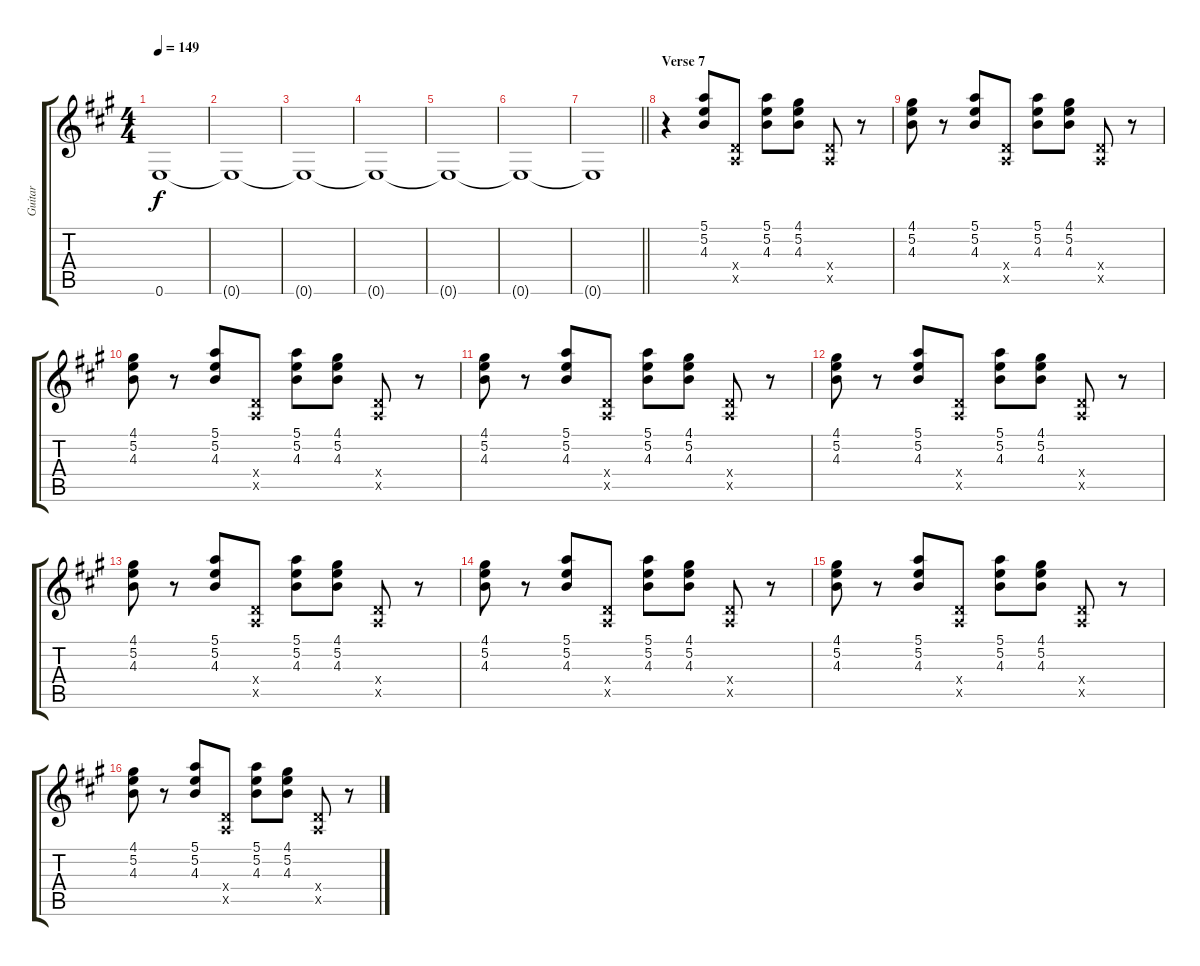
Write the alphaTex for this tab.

\track ("Guitar" "Guitar") {instrument electricguitarclean}
\staff {score tabs}
\tuning (E4 B3 G3 D3 A2 E2) {hide}
\ts (4 4)
\tempo 149
\clef g2
\ks f#minor
0.6{t}.1{dy f} |
0.6{t}.1 |
0.6{t}.1 |
0.6{t}.1 |
0.6{t}.1 |
0.6{t}.1 |
\barLineRight lightlight
0.6{t}.1 |
\section ("" "Verse 7")
r.4{instrument electricguitarclean} (5.1 5.2 4.3).8 (0.4{x} 0.5{x}).8 (5.1 5.2 4.3).8 (4.1 5.2 4.3).8 (0.4{x} 0.5{x}).8 r.8 |
(4.1 5.2 4.3).8 r.8 (5.1 5.2 4.3).8 (0.4{x} 0.5{x}).8 (5.1 5.2 4.3).8 (4.1 5.2 4.3).8 (0.4{x} 0.5{x}).8 r.8 |
(4.1 5.2 4.3).8 r.8 (5.1 5.2 4.3).8 (0.4{x} 0.5{x}).8 (5.1 5.2 4.3).8 (4.1 5.2 4.3).8 (0.4{x} 0.5{x}).8 r.8 |
(4.1 5.2 4.3).8 r.8 (5.1 5.2 4.3).8 (0.4{x} 0.5{x}).8 (5.1 5.2 4.3).8 (4.1 5.2 4.3).8 (0.4{x} 0.5{x}).8 r.8 |
(4.1 5.2 4.3).8 r.8 (5.1 5.2 4.3).8 (0.4{x} 0.5{x}).8 (5.1 5.2 4.3).8 (4.1 5.2 4.3).8 (0.4{x} 0.5{x}).8 r.8 |
(4.1 5.2 4.3).8 r.8 (5.1 5.2 4.3).8 (0.4{x} 0.5{x}).8 (5.1 5.2 4.3).8 (4.1 5.2 4.3).8 (0.4{x} 0.5{x}).8 r.8 |
(4.1 5.2 4.3).8 r.8 (5.1 5.2 4.3).8 (0.4{x} 0.5{x}).8 (5.1 5.2 4.3).8 (4.1 5.2 4.3).8 (0.4{x} 0.5{x}).8 r.8 |
(4.1 5.2 4.3).8 r.8 (5.1 5.2 4.3).8 (0.4{x} 0.5{x}).8 (5.1 5.2 4.3).8 (4.1 5.2 4.3).8 (0.4{x} 0.5{x}).8 r.8 |
(4.1 5.2 4.3).8 r.8 (5.1 5.2 4.3).8 (0.4{x} 0.5{x}).8 (5.1 5.2 4.3).8 (4.1 5.2 4.3).8 (0.4{x} 0.5{x}).8 r.8
